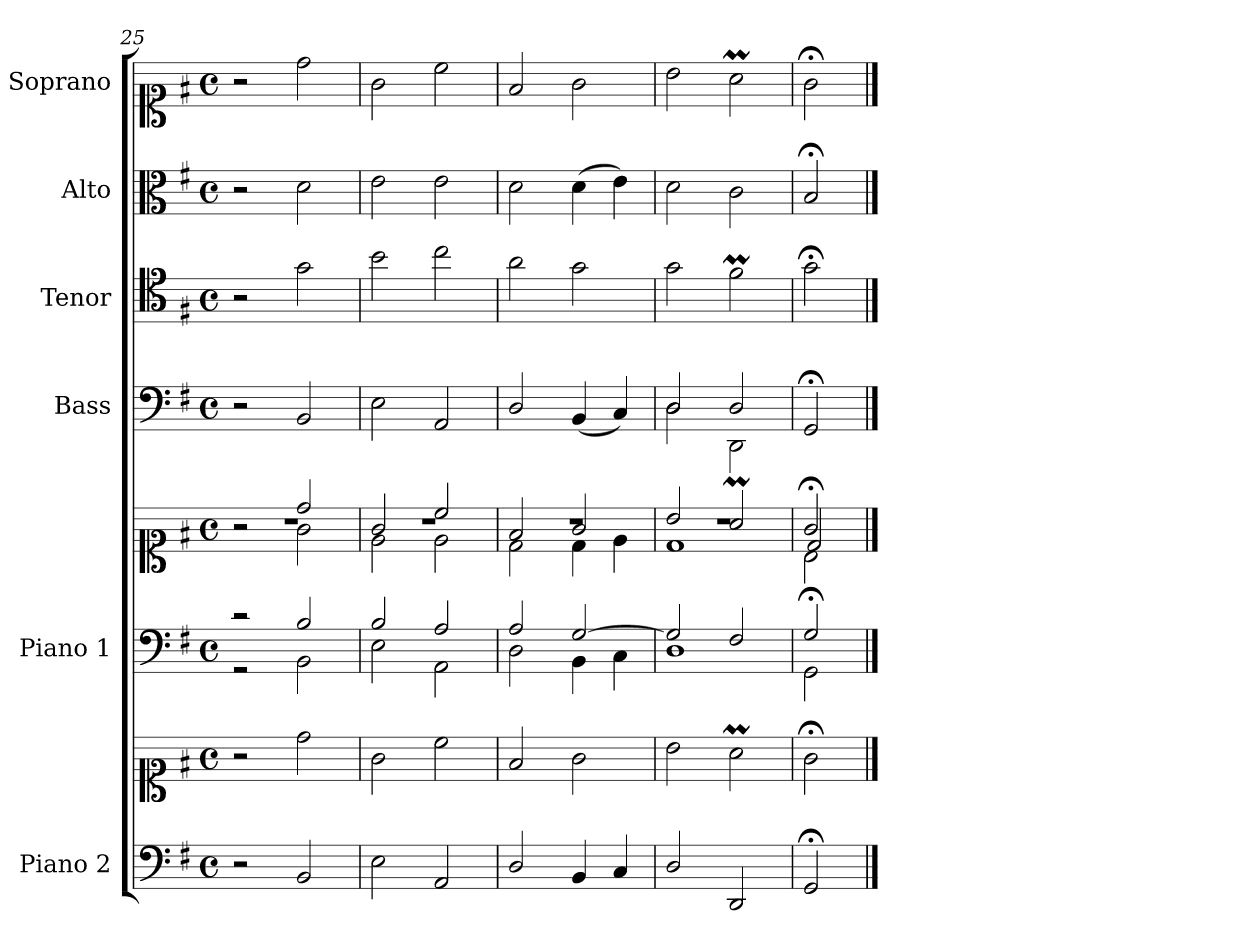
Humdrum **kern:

**kern	**kern	**kern	**kern	**kern	**kern	**kern	**kern
*part6	*part6	*part5	*part5	*part4	*part3	*part2	*part1
*staff8	*staff7	*staff6	*staff5	*staff4	*staff3	*staff2	*staff1
*I"Piano 2	*	*I"Piano 1	*	*I"Bass	*I"Tenor	*I"Alto	*I"Soprano
*I'Pno 2	*	*I'Pno 1	*	*I'B.	*I'T.	*I'A.	*I'S.
*clefF4	*clefC1	*clefF4	*clefC1	*clefF4	*clefC4	*clefC3	*clefC1
*	*	*	*	*	*ITrd7c12	*	*
*k[f#]	*k[f#]	*k[f#]	*k[f#]	*k[f#]	*k[f#]	*k[f#]	*k[f#]
*G:	*G:	*G:	*G:	*G:	*G:	*G:	*G:
*M4/4	*M4/4	*M4/4	*M4/4	*M4/4	*M4/4	*M4/4	*M4/4
*met(c)	*met(c)	*met(c)	*met(c)	*met(c)	*met(c)	*met(c)	*met(c)
=25	=25	=25	=25	=25	=25	=25	=25
*	*	*^	*^	*	*	*	*
*	*	*	*	*	*^	*	*	*	*
2r	2r	2r	2r	2r	2r	1r	2r	2r	2r	2r
2BB/	2dd\	2B/	2BB\	2dd/	2g\	.	2BB/	2G\	2d\	2dd\
=26	=26	=26	=26	=26	=26	=26	=26	=26	=26	=26
2E\	2g\	2B/	2E\	2g/	2e\	1r	2E\	2B\	2e\	2g\
2AA/	2cc\	2A/	2AA\	2cc/	2e\	.	2AA/	2c\	2e\	2cc\
=27	=27	=27	=27	=27	=27	=27	=27	=27	=27	=27
2D/	2f#/	2A/	2D\	2f#/	2d\	1r	2D/	2A\	2d\	2f#/
4BB/	2g\	[>2G/	4BB\	2g/	4d\	.	(4BB/	2G\	(4d\	2g\
4C/	.	.	4C\	.	4e\	.	4C/)	.	4e\)	.
=28	=28	=28	=28	=28	=28	=28	=28	=28	=28	=28
*	*	*	*	*	*	*	*^	*	*	*
2D/	2b\	2G/]	1D\	2b/	1d\	1r	2D/	2D\	2G\	2d\	2b\
2DD/	2aM\	2F#/	.	2aM/	.	.	2D/	2DD\	2F#m\	2c\	2aM\
*	*	*	*	*	*	*	*v	*v	*	*	*
=29	=29	=29	=29	=29	=29	=29	=29	=29	=29	=29
2GG;/	2g;<\	2G;/	2GG\	2g;</	2B\	2d/	2GG;</	2G;<\	2B;</	2g;<\
*	*	*v	*v	*	*	*	*	*	*	*
*	*	*	*v	*v	*v	*	*	*	*
==	==	==	==	==	==	==	==
*-	*-	*-	*-	*-	*-	*-	*-
